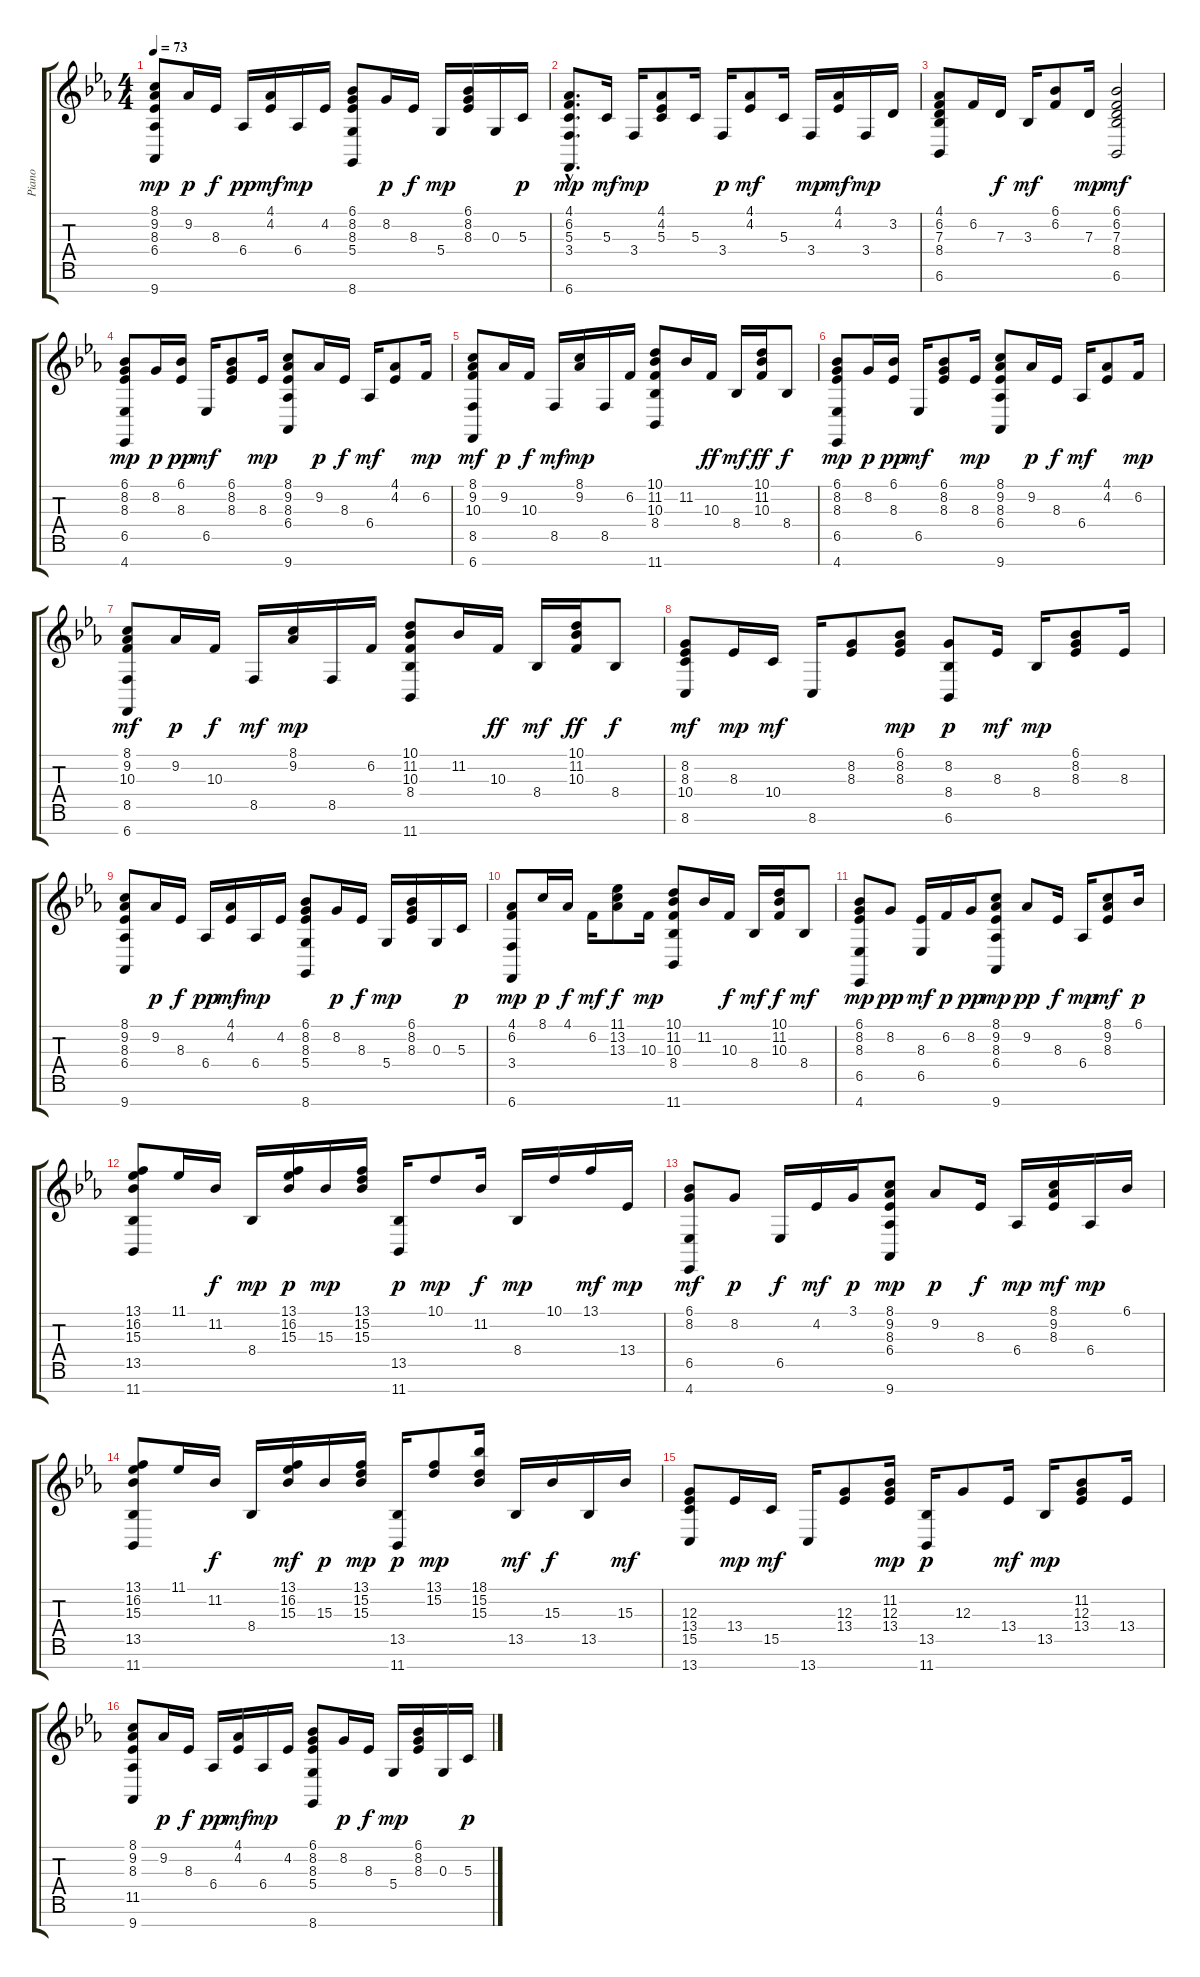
\track ("Piano" "Piano") {instrument brightacousticpiano}
\staff {score tabs}
\tuning (E4 B3 G3 D3 A2 E2 B1) {hide}
\ts (4 4)
\tempo 73
\clef g2
\ks eb
(8.1 9.2 8.3 6.4 9.7).8{dy mp} 9.2.16{dy p} 8.3.16{dy f} 6.4.16{dy pp} (4.1 4.2).16{dy mf} 6.4.16{dy mp} 4.2.16 (6.1 8.2 8.3 5.4 8.7).8 8.2.16{dy p} 8.3.16{dy f} 5.4.16{dy mp} (6.1 8.2 8.3).16 0.3.16 5.3.16{dy p} |
(4.1{hac} 6.2{hac} 5.3{hac} 3.4{hac} 6.7{hac}).8{d dy mp} 5.3.16{dy mf} 3.4.16{dy mp} (4.1 4.2 5.3).8 5.3.16 3.4.16{dy p} (4.1 4.2).8{dy mf} 5.3.16 3.4.16{dy mp} (4.1 4.2).16{dy mf} 3.4.16{dy mp} 3.2.16 |
(4.1 6.2 7.3 8.4 6.6).8 6.2.16 7.3.16{dy f} 3.3.16{dy mf} (6.1 6.2).8 7.3.16{dy mp} (6.1 6.2 7.3 8.4 6.6).2{dy mf} |
(6.1 8.2 8.3 6.5 4.7).8{dy mp} 8.2.16{dy p} (6.1 8.3).16{dy pp} 6.5.16{dy mf} (6.1 8.2 8.3).8 8.3.16{dy mp} (8.1 9.2 8.3 6.4 9.7).8 9.2.16{dy p} 8.3.16{dy f} 6.4.16{dy mf} (4.1 4.2).8 6.2.16{dy mp} |
(8.1 9.2 10.3 8.5 6.7).8{dy mf} 9.2.16{dy p} 10.3.16{dy f} 8.5.16{dy mf} (8.1 9.2).16{dy mp} 8.5.16 6.2.16 (10.1 11.2 10.3 8.4 11.7).8 11.2.16 10.3.16{dy ff} 8.4.16{dy mf} (10.1 11.2 10.3).16{dy ff} 8.4.8{dy f} |
(6.1 8.2 8.3 6.5 4.7).8{dy mp} 8.2.16{dy p} (6.1 8.3).16{dy pp} 6.5.16{dy mf} (6.1 8.2 8.3).8 8.3.16{dy mp} (8.1 9.2 8.3 6.4 9.7).8 9.2.16{dy p} 8.3.16{dy f} 6.4.16{dy mf} (4.1 4.2).8 6.2.16{dy mp} |
(8.1 9.2 10.3 8.5 6.7).8{dy mf} 9.2.16{dy p} 10.3.16{dy f} 8.5.16{dy mf} (8.1 9.2).16{dy mp} 8.5.16 6.2.16 (10.1 11.2 10.3 8.4 11.7).8 11.2.16 10.3.16{dy ff} 8.4.16{dy mf} (10.1 11.2 10.3).16{dy ff} 8.4.8{dy f} |
(8.2 8.3 10.4 8.6).8{dy mf} 8.3.16{dy mp} 10.4.16{dy mf} 8.6.16 (8.2 8.3).8 (6.1 8.2 8.3).8{dy mp} (8.2 8.4 6.6).8{dy p} 8.3.16{dy mf} 8.4.16{dy mp} (6.1 8.2 8.3).8 8.3.16 |
(8.1 9.2 8.3 6.4 9.7).8 9.2.16{dy p} 8.3.16{dy f} 6.4.16{dy pp} (4.1 4.2).16{dy mf} 6.4.16{dy mp} 4.2.16 (6.1 8.2 8.3 5.4 8.7).8 8.2.16{dy p} 8.3.16{dy f} 5.4.16{dy mp} (6.1 8.2 8.3).16 0.3.16 5.3.16{dy p} |
(4.1 6.2 3.4 6.7).8{dy mp} 8.1.16{dy p} 4.1.16{dy f} 6.2.16{dy mf} (11.1 13.2 13.3).8{dy f} 10.3.16{dy mp} (10.1 11.2 10.3 8.4 11.7).8 11.2.16 10.3.16{dy f} 8.4.16{dy mf} (10.1 11.2 10.3).16{dy f} 8.4.8{dy mf} |
(6.1 8.2 8.3 6.5 4.7).8{dy mp} 8.2.8{dy pp} (8.3 6.5).16{dy mf} 6.2.16{dy p} 8.2.16{dy pp} (8.1 9.2 8.3 6.4 9.7).8{dy mp} 9.2.8{dy pp} 8.3.16{dy f} 6.4.16{dy mp} (8.1 9.2 8.3).8{dy mf} 6.1.16{dy p} |
(13.1 16.2 15.3 13.5 11.7).8 11.1.16 11.2.16{dy f} 8.4.16{dy mp} (13.1 16.2 15.3).16{dy p} 15.3.16{dy mp} (13.1 15.2 15.3).16 (13.5 11.7).16{dy p} 10.1.8{dy mp} 11.2.16{dy f} 8.4.16{dy mp} 10.1.16 13.1.16{dy mf} 13.4.16{dy mp} |
(6.1 8.2 6.5 4.7).8{dy mf} 8.2.8{dy p} 6.5.16{dy f} 4.2.16{dy mf} 3.1.16{dy p} (8.1 9.2 8.3 6.4 9.7).8{dy mp} 9.2.8{dy p} 8.3.16{dy f} 6.4.16{dy mp} (8.1 9.2 8.3).16{dy mf} 6.4.16{dy mp} 6.1.16 |
(13.1 16.2 15.3 13.5 11.7).8 11.1.16 11.2.16{dy f} 8.4.16 (13.1 16.2 15.3).16{dy mf} 15.3.16{dy p} (13.1 15.2 15.3).16{dy mp} (13.5 11.7).16{dy p} (13.1 15.2).8{dy mp} (18.1 15.2 15.3).16 13.5.16{dy mf} 15.3.16{dy f} 13.5.16 15.3.16{dy mf} |
(12.3 13.4 15.5 13.7).8 13.4.16{dy mp} 15.5.16{dy mf} 13.7.16 (12.3 13.4).8 (11.2 12.3 13.4).16{dy mp} (13.5 11.7).16{dy p} 12.3.8 13.4.16{dy mf} 13.5.16{dy mp} (11.2 12.3 13.4).8 13.4.16 |
(8.1 9.2 8.3 11.5 9.7).8 9.2.16{dy p} 8.3.16{dy f} 6.4.16{dy pp} (4.1 4.2).16{dy mf} 6.4.16{dy mp} 4.2.16 (6.1 8.2 8.3 5.4 8.7).8 8.2.16{dy p} 8.3.16{dy f} 5.4.16{dy mp} (6.1 8.2 8.3).16 0.3.16 5.3.16{dy p}
